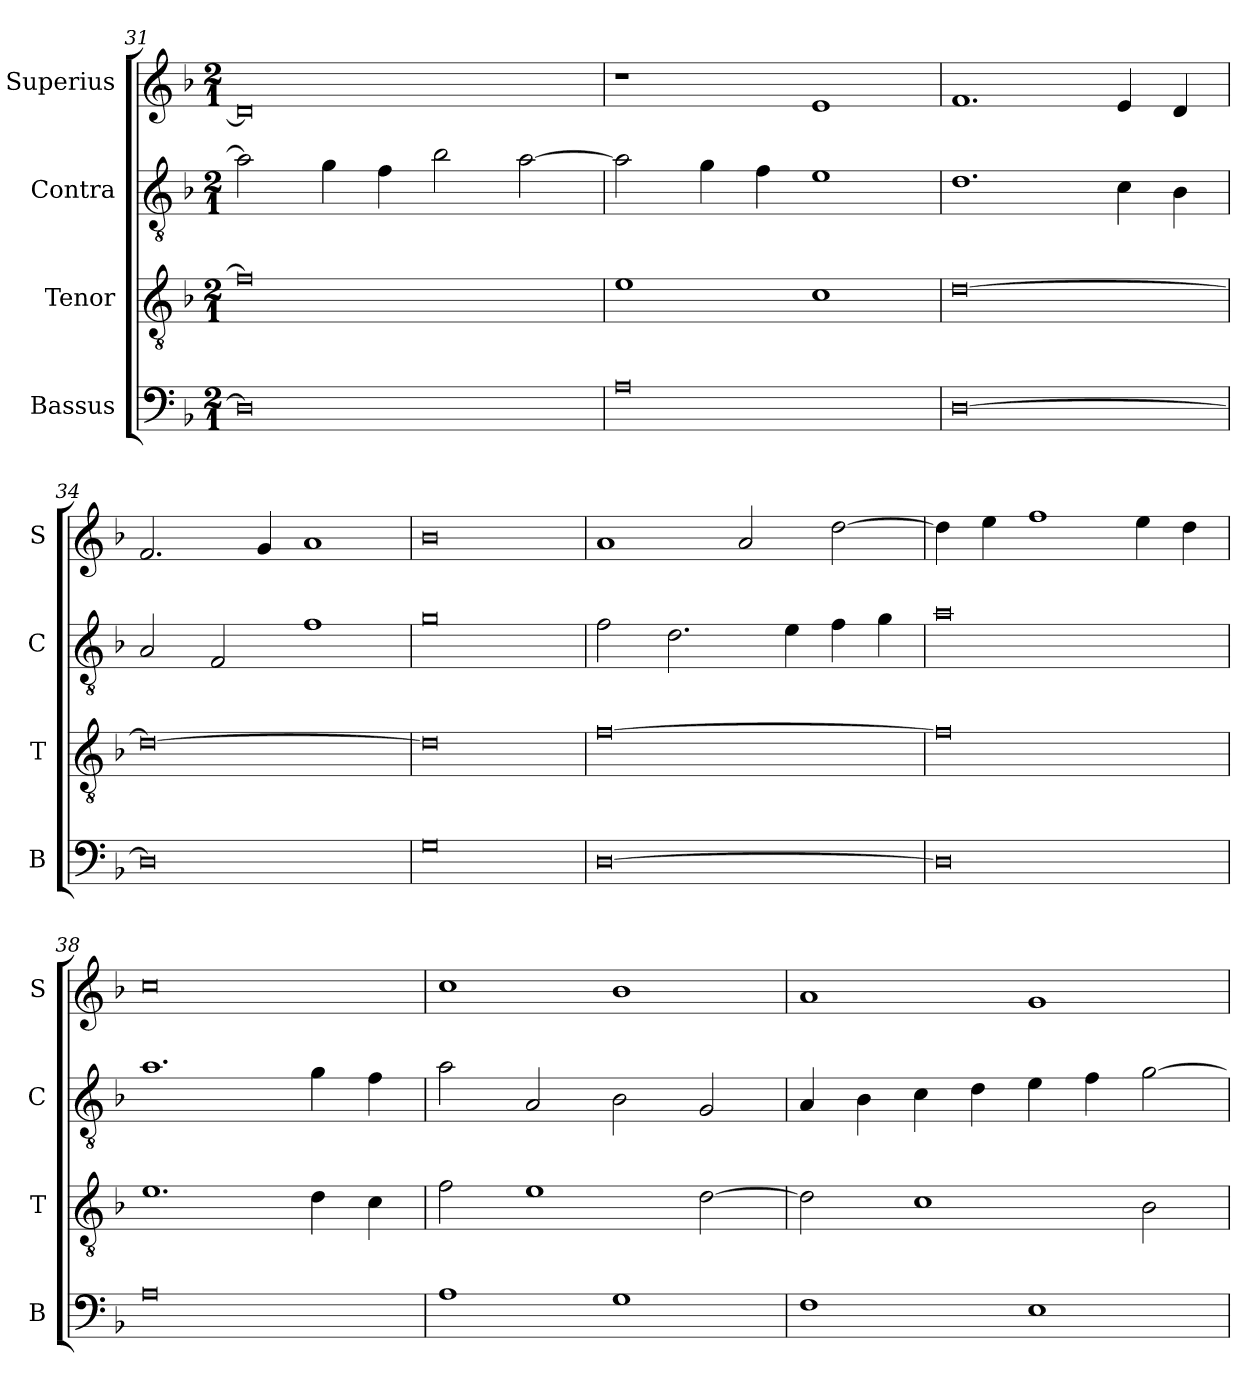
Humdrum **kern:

**kern	**kern	**kern	**kern
*part4	*part3	*part2	*part1
*staff4	*staff3	*staff2	*staff1
*I"Bassus	*I"Tenor	*I"Contra	*I"Superius
*I'B	*I'T	*I'C	*I'S
*clefF4	*clefGv2	*clefGv2	*clefG2
*k[b-]	*k[b-]	*k[b-]	*k[b-]
*M2/1	*M2/1	*M2/1	*M2/1
=31	=31	=31	=31
0D]	0f]	2a\]	0d]
.	.	4g\	.
.	.	4f\	.
.	.	2b-\	.
.	.	[2a\	.
=32	=32	=32	=32
0A	1e	2a\]	1r
.	.	4g\	.
.	.	4f\	.
.	1c	1e	1e
=33	=33	=33	=33
[0D	[0d	1.d	1.f
.	.	4c\	4e/
.	.	4B-\	4d/
=34	=34	=34	=34
0D]	0d_	2A/	2.f/
.	.	2F/	.
.	.	.	4g/
.	.	1f	1a
=35	=35	=35	=35
0G	0d]	0g	0b-
=36	=36	=36	=36
[0D	[0f	2f\	1a
.	.	2.d\	.
.	.	.	2a/
.	.	4e\	.
.	.	4f\	[2dd\
.	.	4g\	.
=37	=37	=37	=37
0D]	0f]	0a	4dd\]
.	.	.	4ee\
.	.	.	1ff
.	.	.	4ee\
.	.	.	4dd\
=38	=38	=38	=38
0A	1.e	1.a	0cc
.	4d\	4g\	.
.	4c\	4f\	.
=39	=39	=39	=39
1A	2f\	2a\	1cc
.	1e	2A/	.
1G	.	2B-\	1b-
.	[2d\	2G/	.
=40	=40	=40	=40
1F	2d\]	4A/	1a
.	.	4B-\	.
.	1c	4c\	.
.	.	4d\	.
1E	.	4e\	1g
.	.	4f\	.
.	2B-\	[2g\	.
=	=	=	=
*-	*-	*-	*-
